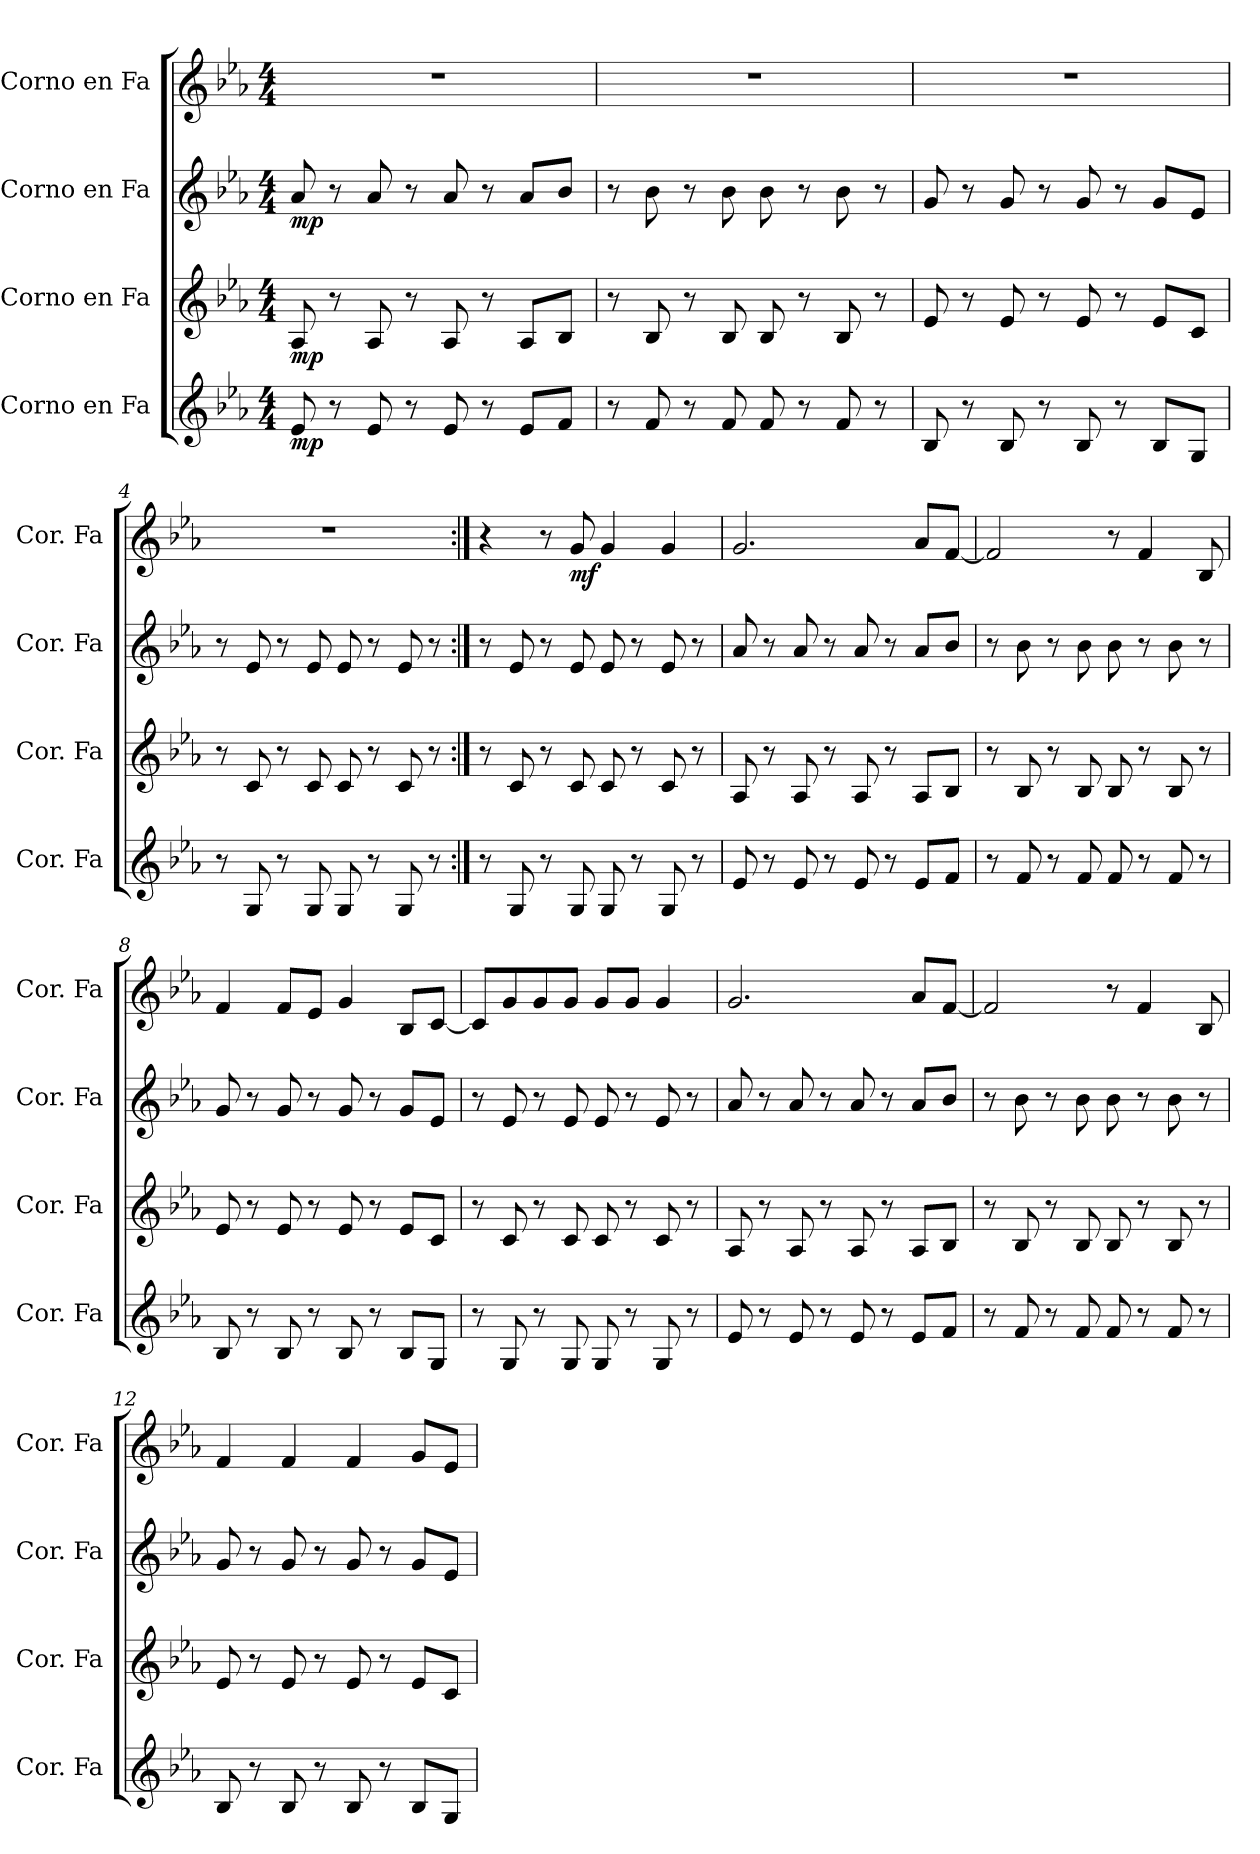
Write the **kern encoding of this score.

**kern	**dynam	**kern	**dynam	**kern	**dynam	**kern	**dynam
*part4	*part4	*part3	*part3	*part2	*part2	*part1	*part1
*staff4	*staff4	*staff3	*staff3	*staff2	*staff2	*staff1	*staff1
*I"Corno en Fa	*	*I"Corno en Fa	*	*I"Corno en Fa	*	*I"Corno en Fa	*
*I'Cor. Fa	*	*I'Cor. Fa	*	*I'Cor. Fa	*	*I'Cor. Fa	*
*clefG2	*	*clefG2	*	*clefG2	*	*clefG2	*
*ITrd4c7	*	*ITrd4c7	*	*ITrd4c7	*	*ITrd4c7	*
*k[b-e-a-d-]	*	*k[b-e-a-d-]	*	*k[b-e-a-d-]	*	*k[b-e-a-d-]	*
*M4/4	*	*M4/4	*	*M4/4	*	*M4/4	*
*MM138	*	*MM138	*	*MM138	*	*MM138	*
=1	=1	=1	=1	=1	=1	=1	=1
!	!LO:DY:b	!	!LO:DY:b	!	!LO:DY:b	!	!
8A-/	mp	8D-/	mp	8d-/	mp	1r	.
8r	.	8r	.	8r	.	.	.
8A-/	.	8D-/	.	8d-/	.	.	.
8r	.	8r	.	8r	.	.	.
8A-/	.	8D-/	.	8d-/	.	.	.
8r	.	8r	.	8r	.	.	.
8A-/L	.	8D-/L	.	8d-/L	.	.	.
8B-/J	.	8E-/J	.	8e-/J	.	.	.
=2	=2	=2	=2	=2	=2	=2	=2
8r	.	8r	.	8r	.	1r	.
8B-/	.	8E-/	.	8e-\	.	.	.
8r	.	8r	.	8r	.	.	.
8B-/	.	8E-/	.	8e-\	.	.	.
8B-/	.	8E-/	.	8e-\	.	.	.
8r	.	8r	.	8r	.	.	.
8B-/	.	8E-/	.	8e-\	.	.	.
8r	.	8r	.	8r	.	.	.
=3	=3	=3	=3	=3	=3	=3	=3
8E-/	.	8A-/	.	8c/	.	1r	.
8r	.	8r	.	8r	.	.	.
8E-/	.	8A-/	.	8c/	.	.	.
8r	.	8r	.	8r	.	.	.
8E-/	.	8A-/	.	8c/	.	.	.
8r	.	8r	.	8r	.	.	.
8E-/L	.	8A-/L	.	8c/L	.	.	.
8C/J	.	8F/J	.	8A-/J	.	.	.
!!LO:LB:g=z
=4	=4	=4	=4	=4	=4	=4	=4
8r	.	8r	.	8r	.	1r	.
8C/	.	8F/	.	8A-/	.	.	.
8r	.	8r	.	8r	.	.	.
8C/	.	8F/	.	8A-/	.	.	.
8C/	.	8F/	.	8A-/	.	.	.
8r	.	8r	.	8r	.	.	.
8C/	.	8F/	.	8A-/	.	.	.
8r	.	8r	.	8r	.	.	.
=5:|!	=5:|!	=5:|!	=5:|!	=5:|!	=5:|!	=5:|!	=5:|!
8r	.	8r	.	8r	.	4r	.
8C/	.	8F/	.	8A-/	.	.	.
8r	.	8r	.	8r	.	8r	.
!	!	!	!	!	!	!	!LO:DY:b
8C/	.	8F/	.	8A-/	.	8c/	mf
8C/	.	8F/	.	8A-/	.	4c/	.
8r	.	8r	.	8r	.	.	.
8C/	.	8F/	.	8A-/	.	4c/	.
8r	.	8r	.	8r	.	.	.
=6	=6	=6	=6	=6	=6	=6	=6
8A-/	.	8D-/	.	8d-/	.	2.c/	.
8r	.	8r	.	8r	.	.	.
8A-/	.	8D-/	.	8d-/	.	.	.
8r	.	8r	.	8r	.	.	.
8A-/	.	8D-/	.	8d-/	.	.	.
8r	.	8r	.	8r	.	.	.
8A-/L	.	8D-/L	.	8d-/L	.	8d-/L	.
8B-/J	.	8E-/J	.	8e-/J	.	[8B-/J	.
=7	=7	=7	=7	=7	=7	=7	=7
8r	.	8r	.	8r	.	2B-/]	.
8B-/	.	8E-/	.	8e-\	.	.	.
8r	.	8r	.	8r	.	.	.
8B-/	.	8E-/	.	8e-\	.	.	.
8B-/	.	8E-/	.	8e-\	.	8r	.
8r	.	8r	.	8r	.	4B-/	.
8B-/	.	8E-/	.	8e-\	.	.	.
8r	.	8r	.	8r	.	8E-/	.
!!LO:PB:g=z
=8	=8	=8	=8	=8	=8	=8	=8
8E-/	.	8A-/	.	8c/	.	4B-/	.
8r	.	8r	.	8r	.	.	.
8E-/	.	8A-/	.	8c/	.	8B-/L	.
8r	.	8r	.	8r	.	8A-/J	.
8E-/	.	8A-/	.	8c/	.	4c/	.
8r	.	8r	.	8r	.	.	.
8E-/L	.	8A-/L	.	8c/L	.	8E-/L	.
8C/J	.	8F/J	.	8A-/J	.	[8F/J	.
=9	=9	=9	=9	=9	=9	=9	=9
8r	.	8r	.	8r	.	8F/L]	.
8C/	.	8F/	.	8A-/	.	8c/	.
8r	.	8r	.	8r	.	8c/	.
8C/	.	8F/	.	8A-/	.	8c/J	.
8C/	.	8F/	.	8A-/	.	8c/L	.
8r	.	8r	.	8r	.	8c/J	.
8C/	.	8F/	.	8A-/	.	4c/	.
8r	.	8r	.	8r	.	.	.
=10	=10	=10	=10	=10	=10	=10	=10
8A-/	.	8D-/	.	8d-/	.	2.c/	.
8r	.	8r	.	8r	.	.	.
8A-/	.	8D-/	.	8d-/	.	.	.
8r	.	8r	.	8r	.	.	.
8A-/	.	8D-/	.	8d-/	.	.	.
8r	.	8r	.	8r	.	.	.
8A-/L	.	8D-/L	.	8d-/L	.	8d-/L	.
8B-/J	.	8E-/J	.	8e-/J	.	[8B-/J	.
=11	=11	=11	=11	=11	=11	=11	=11
8r	.	8r	.	8r	.	2B-/]	.
8B-/	.	8E-/	.	8e-\	.	.	.
8r	.	8r	.	8r	.	.	.
8B-/	.	8E-/	.	8e-\	.	.	.
8B-/	.	8E-/	.	8e-\	.	8r	.
8r	.	8r	.	8r	.	4B-/	.
8B-/	.	8E-/	.	8e-\	.	.	.
8r	.	8r	.	8r	.	8E-/	.
!!LO:LB:g=z
=12	=12	=12	=12	=12	=12	=12	=12
8E-/	.	8A-/	.	8c/	.	4B-/	.
8r	.	8r	.	8r	.	.	.
8E-/	.	8A-/	.	8c/	.	4B-/	.
8r	.	8r	.	8r	.	.	.
8E-/	.	8A-/	.	8c/	.	4B-/	.
8r	.	8r	.	8r	.	.	.
8E-/L	.	8A-/L	.	8c/L	.	8c/L	.
8C/J	.	8F/J	.	8A-/J	.	8A-/J	.
=	=	=	=	=	=	=	=
*-	*-	*-	*-	*-	*-	*-	*-
